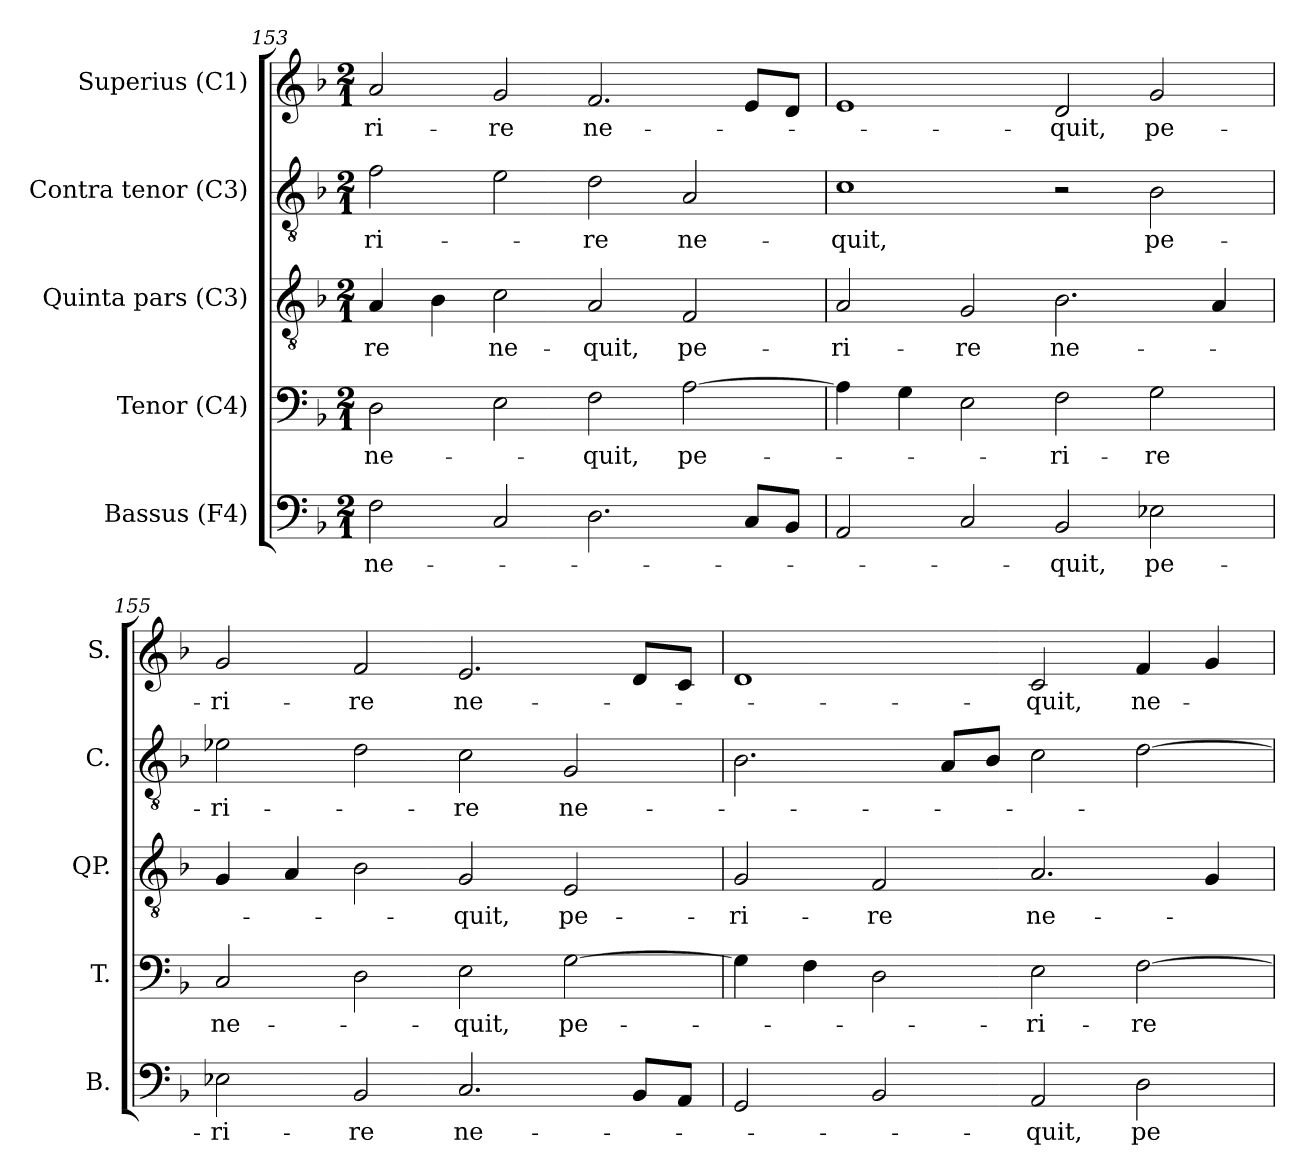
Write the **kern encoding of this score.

**kern	**text	**kern	**text	**kern	**text	**kern	**text	**kern	**text
*part5	*part5	*part4	*part4	*part3	*part3	*part2	*part2	*part1	*part1
*staff5	*staff5	*staff4	*staff4	*staff3	*staff3	*staff2	*staff2	*staff1	*staff1
*I"Bassus (F4)	*	*I"Tenor (C4)	*	*I"Quinta pars (C3)	*	*I"Contra tenor (C3)	*	*I"Superius (C1)	*
*I'B.	*	*I'T.	*	*I'QP.	*	*I'C.	*	*I'S.	*
*clefF4	*	*clefF4	*	*clefGv2	*	*clefGv2	*	*clefG2	*
*	*	*ITrd7c12	*	*ITrd7c12	*	*ITrd7c12	*	*	*
*k[b-]	*	*k[b-]	*	*k[b-]	*	*k[b-]	*	*k[b-]	*
*F:	*	*F:	*	*F:	*	*F:	*	*F:	*
*M2/1	*	*M2/1	*	*M2/1	*	*M2/1	*	*M2/1	*
=153	=153	=153	=153	=153	=153	=153	=153	=153	=153
!	!LO:LY:b:color=#000000	!	!	!	!	!	!	!	!
!	!	!	!LO:LY:b:color=#000000	!	!	!	!	!	!
!	!	!	!	!	!LO:LY:b:color=#000000	!	!	!	!
!	!	!	!	!	!	!	!LO:LY:b:color=#000000	!	!
!	!	!	!	!	!	!	!	!	!LO:LY:b:color=#000000
2Fi\	ne-	2DDi\	ne-	4AAi/	-re	2Fi\	-ri-	2ai/	-ri-
.	.	.	.	4BB-i\	.	.	.	.	.
!	!	!	!	!	!LO:LY:b:color=#000000	!	!	!	!
!	!	!	!	!	!	!	!	!	!LO:LY:b:color=#000000
2Ci/	.	2EEi\	.	2Ci\	ne-	2Ei\	.	2gi/	-re
!	!	!	!LO:LY:b:color=#000000	!	!	!	!	!	!
!	!	!	!	!	!LO:LY:b:color=#000000	!	!	!	!
!	!	!	!	!	!	!	!LO:LY:b:color=#000000	!	!
!	!	!	!	!	!	!	!	!	!LO:LY:b:color=#000000
2.Di\	.	2FFi\	-quit,	2AAi/	-quit,	2Di\	-re	2.fi/	ne-
!	!	!	!LO:LY:b:color=#000000	!	!	!	!	!	!
!	!	!	!	!	!LO:LY:b:color=#000000	!	!	!	!
!	!	!	!	!	!	!	!LO:LY:b:color=#000000	!	!
.	.	[2AAi\	pe-	2FFi/	pe-	2AAi/	ne-	.	.
8Ci/L	.	.	.	.	.	.	.	8ei/L	.
8BB-i/J	.	.	.	.	.	.	.	8di/J	.
!!LO:LB:g=z
=154	=154	=154	=154	=154	=154	=154	=154	=154	=154
!	!	!	!	!	!LO:LY:b:color=#000000	!	!	!	!
!	!	!	!	!	!	!	!LO:LY:b:color=#000000	!	!
2AAi/	.	4AAi\]	.	2AAi/	-ri-	1Ci	-quit,	1ei	.
.	.	4GGi\	.	.	.	.	.	.	.
!	!	!	!	!	!LO:LY:b:color=#000000	!	!	!	!
2Ci/	.	2EEi\	.	2GGi/	-re	.	.	.	.
!	!LO:LY:b:color=#000000	!	!	!	!	!	!	!	!
!	!	!	!LO:LY:b:color=#000000	!	!	!	!	!	!
!	!	!	!	!	!LO:LY:b:color=#000000	!	!	!	!
!	!	!	!	!	!	!	!	!	!LO:LY:b:color=#000000
2BB-i/	-quit,	2FFi\	-ri-	2.BB-i\	ne-	2r	.	2di/	-quit,
!	!LO:LY:b:color=#000000	!	!	!	!	!	!	!	!
!	!	!	!LO:LY:b:color=#000000	!	!	!	!	!	!
!	!	!	!	!	!	!	!LO:LY:b:color=#000000	!	!
!	!	!	!	!	!	!	!	!	!LO:LY:b:color=#000000
2E-i\	pe-	2GGi\	-re	.	.	2BB-i\	pe-	2gi/	pe-
.	.	.	.	4AAi/	.	.	.	.	.
=155	=155	=155	=155	=155	=155	=155	=155	=155	=155
!	!LO:LY:b:color=#000000	!	!	!	!	!	!	!	!
!	!	!	!LO:LY:b:color=#000000	!	!	!	!	!	!
!	!	!	!	!	!	!	!LO:LY:b:color=#000000	!	!
!	!	!	!	!	!	!	!	!	!LO:LY:b:color=#000000
2E-i\	-ri-	2CCi/	ne-	4GGi/	.	2E-i\	-ri-	2gi/	-ri-
.	.	.	.	4AAi/	.	.	.	.	.
!	!LO:LY:b:color=#000000	!	!	!	!	!	!	!	!
!	!	!	!	!	!	!	!	!	!LO:LY:b:color=#000000
2BB-i/	-re	2DDi\	.	2BB-i\	.	2Di\	.	2fi/	-re
!	!LO:LY:b:color=#000000	!	!	!	!	!	!	!	!
!	!	!	!LO:LY:b:color=#000000	!	!	!	!	!	!
!	!	!	!	!	!LO:LY:b:color=#000000	!	!	!	!
!	!	!	!	!	!	!	!LO:LY:b:color=#000000	!	!
!	!	!	!	!	!	!	!	!	!LO:LY:b:color=#000000
2.Ci/	ne-	2EEi\	-quit,	2GGi/	-quit,	2Ci\	-re	2.ei/	ne-
!	!	!	!LO:LY:b:color=#000000	!	!	!	!	!	!
!	!	!	!	!	!LO:LY:b:color=#000000	!	!	!	!
!	!	!	!	!	!	!	!LO:LY:b:color=#000000	!	!
.	.	[2GGi\	pe-	2EEi/	pe-	2GGi/	ne-	.	.
8BB-i/L	.	.	.	.	.	.	.	8di/L	.
8AAi/J	.	.	.	.	.	.	.	8ci/J	.
=156	=156	=156	=156	=156	=156	=156	=156	=156	=156
!	!	!	!	!	!LO:LY:b:color=#000000	!	!	!	!
2GGi/	.	4GGi\]	.	2GGi/	-ri-	2.BB-i\	.	1di	.
.	.	4FFi\	.	.	.	.	.	.	.
!	!	!	!	!	!LO:LY:b:color=#000000	!	!	!	!
2BB-i/	.	2DDi\	.	2FFi/	-re	.	.	.	.
.	.	.	.	.	.	8AAi/L	.	.	.
.	.	.	.	.	.	8BB-i/J	.	.	.
!	!LO:LY:b:color=#000000	!	!	!	!	!	!	!	!
!	!	!	!LO:LY:b:color=#000000	!	!	!	!	!	!
!	!	!	!	!	!LO:LY:b:color=#000000	!	!	!	!
!	!	!	!	!	!	!	!	!	!LO:LY:b:color=#000000
2AAi/	-quit,	2EEi\	-ri-	2.AAi/	ne-	2Ci\	.	2ci/	-quit,
!	!LO:LY:b:color=#000000	!	!	!	!	!	!	!	!
!	!	!	!LO:LY:b:color=#000000	!	!	!	!	!	!
!	!	!	!	!	!	!	!	!	!LO:LY:b:color=#000000
2Di\	pe-	[2FFi\	-re	.	.	[2Di\	.	4fi/	ne-
.	.	.	.	4GGi/	.	.	.	4gi/	.
=	=	=	=	=	=	=	=	=	=
*-	*-	*-	*-	*-	*-	*-	*-	*-	*-
